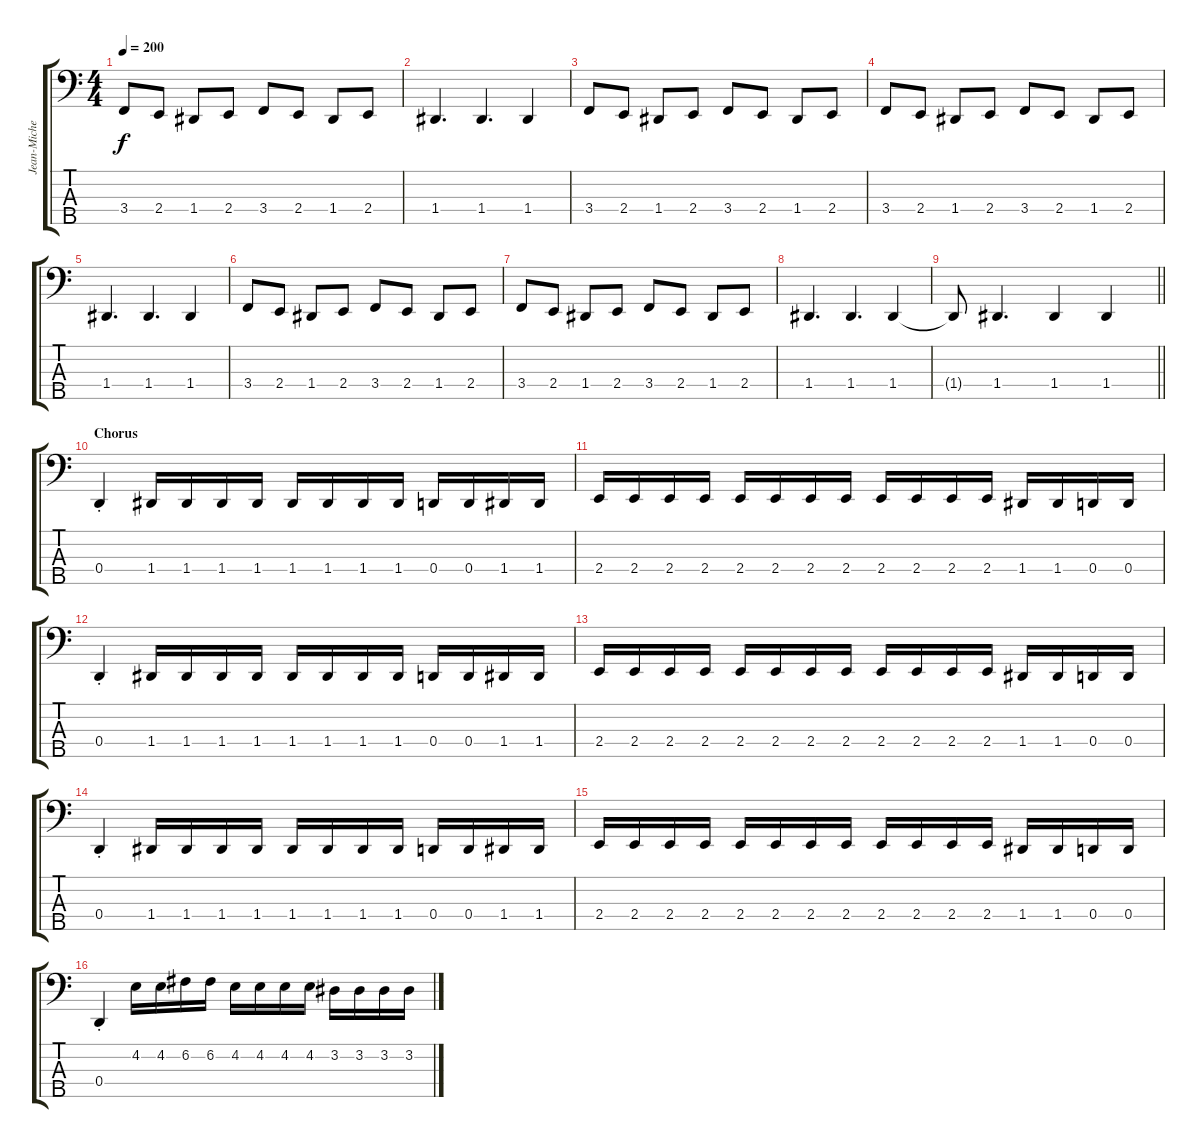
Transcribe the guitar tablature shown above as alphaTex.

\track ("Jean-Michel Labadie" "Jean-Miche") {instrument electricbasspick}
\staff {score tabs}
\tuning (F2 C2 G1 D1 A0) {hide}
\ts (4 4)
\tempo 200
\clef f4
\ks c
3.4.8{dy f} 2.4.8 1.4.8 2.4.8 3.4.8 2.4.8 1.4.8 2.4.8 |
1.4.4{d} 1.4.4{d} 1.4.4 |
3.4.8 2.4.8 1.4.8 2.4.8 3.4.8 2.4.8 1.4.8 2.4.8 |
3.4.8 2.4.8 1.4.8 2.4.8 3.4.8 2.4.8 1.4.8 2.4.8 |
1.4.4{d} 1.4.4{d} 1.4.4 |
3.4.8 2.4.8 1.4.8 2.4.8 3.4.8 2.4.8 1.4.8 2.4.8 |
3.4.8 2.4.8 1.4.8 2.4.8 3.4.8 2.4.8 1.4.8 2.4.8 |
1.4.4{d} 1.4.4{d} 1.4.4 |
\barLineRight lightlight
1.4{t}.8 1.4.4{d} 1.4.4 1.4.4 |
\section ("" "Chorus")
0.4{st}.4 1.4.16 1.4.16 1.4.16 1.4.16 1.4.16 1.4.16 1.4.16 1.4.16 0.4.16 0.4.16 1.4.16 1.4.16 |
2.4.16 2.4.16 2.4.16 2.4.16 2.4.16 2.4.16 2.4.16 2.4.16 2.4.16 2.4.16 2.4.16 2.4.16 1.4.16 1.4.16 0.4.16 0.4.16 |
0.4{st}.4 1.4.16 1.4.16 1.4.16 1.4.16 1.4.16 1.4.16 1.4.16 1.4.16 0.4.16 0.4.16 1.4.16 1.4.16 |
2.4.16 2.4.16 2.4.16 2.4.16 2.4.16 2.4.16 2.4.16 2.4.16 2.4.16 2.4.16 2.4.16 2.4.16 1.4.16 1.4.16 0.4.16 0.4.16 |
0.4{st}.4 1.4.16 1.4.16 1.4.16 1.4.16 1.4.16 1.4.16 1.4.16 1.4.16 0.4.16 0.4.16 1.4.16 1.4.16 |
2.4.16 2.4.16 2.4.16 2.4.16 2.4.16 2.4.16 2.4.16 2.4.16 2.4.16 2.4.16 2.4.16 2.4.16 1.4.16 1.4.16 0.4.16 0.4.16 |
0.4{st}.4 4.2.16 4.2.16 6.2.16 6.2.16 4.2.16 4.2.16 4.2.16 4.2.16 3.2.16 3.2.16 3.2.16 3.2.16
